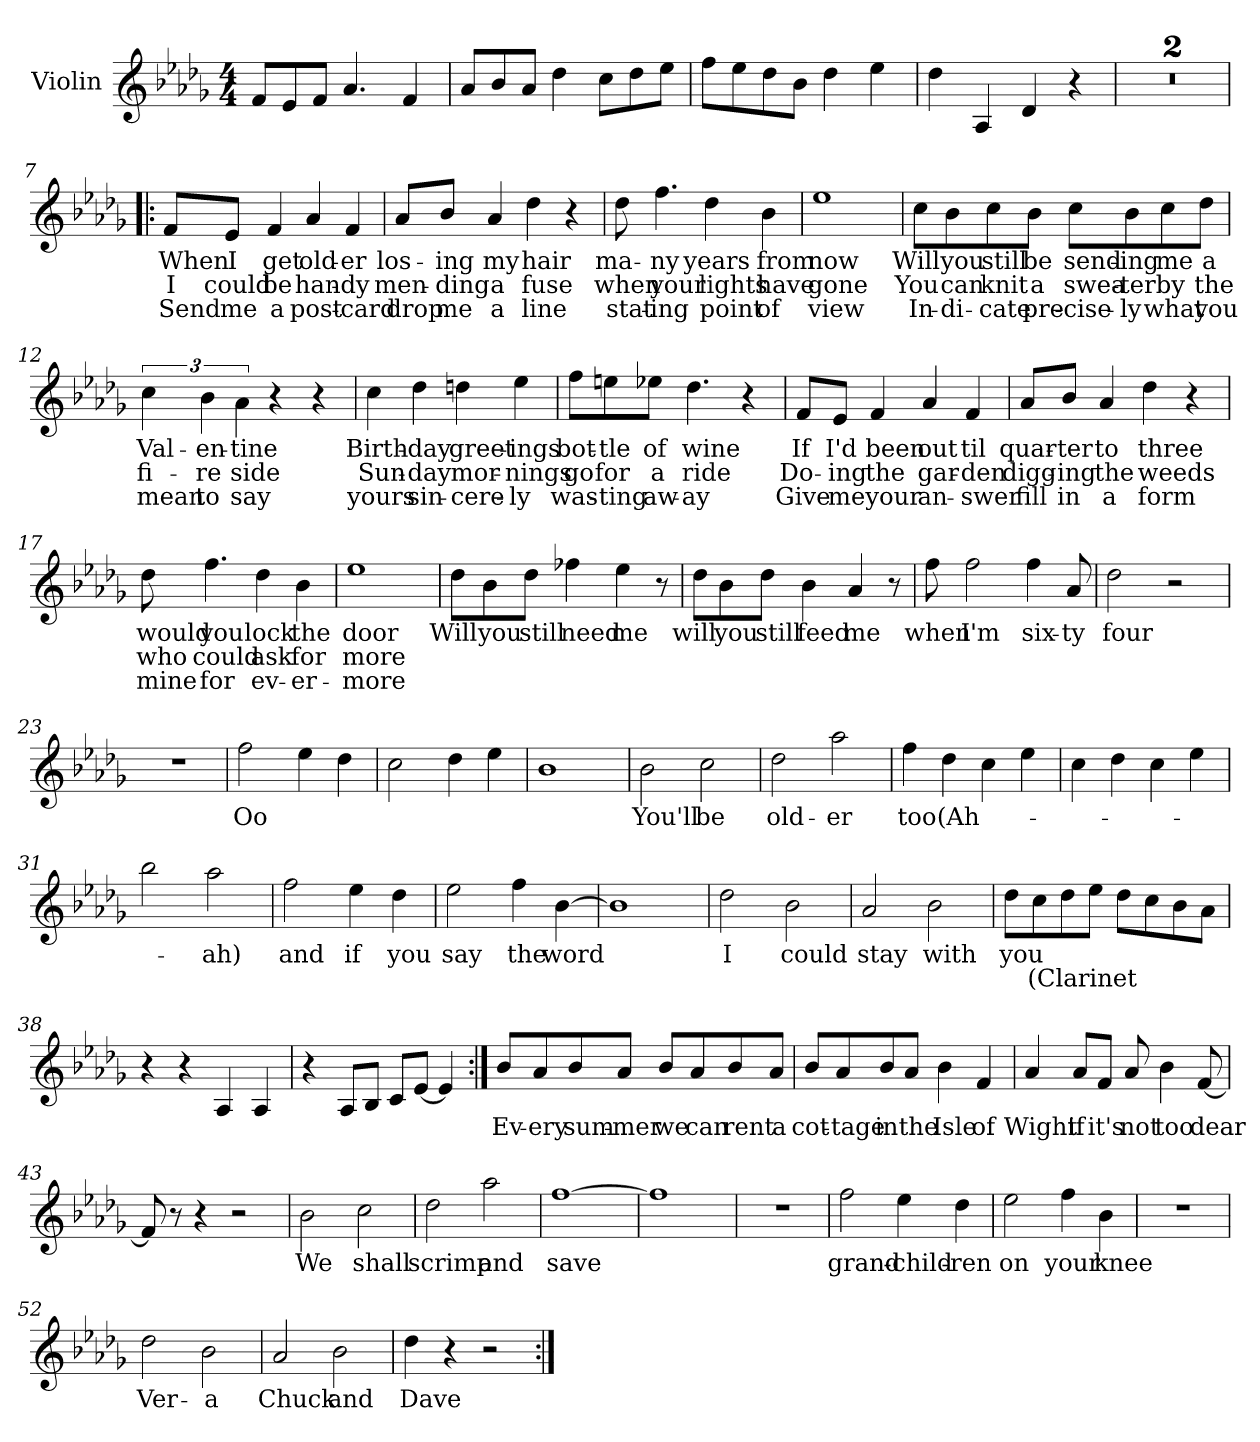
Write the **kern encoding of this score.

**kern	**text	**text	**text
*part1	*part1	*part1	*part1
*staff1	*staff1	*staff1	*staff1
*I"Violin	*	*	*
*I'Vln	*	*	*
*clefG2	*	*	*
*k[b-e-a-d-g-]	*	*	*
*D-:	*	*	*
*M4/4	*	*	*
=1	=1	=1	=1
8f/L	.	.	.
8e-/	.	.	.
8f/J	.	.	.
4.a-/	.	.	.
4f/	.	.	.
=2	=2	=2	=2
8a-/L	.	.	.
8b-\	.	.	.
8a-/J	.	.	.
4dd-\	.	.	.
8cc\L	.	.	.
8dd-\	.	.	.
8ee-\J	.	.	.
=3	=3	=3	=3
8ff\L	.	.	.
8ee-\	.	.	.
8dd-\	.	.	.
8b-\J	.	.	.
4dd-\	.	.	.
4ee-\	.	.	.
=4	=4	=4	=4
4dd-\	.	.	.
4A-/	.	.	.
4d-/	.	.	.
4r	.	.	.
!!LO:LB:g=z
=5	=5	=5	=5
1r	.	.	.
=6	=6	=6	=6
1r	.	.	.
=7!|:	=7!|:	=7!|:	=7!|:
8f/L	When	I	Send
8e-/J	I	could	me
4f/	get	be	a
4a-/	old-	han-	post-
4f/	-er	-dy	-card
=8	=8	=8	=8
8a-/L	los-	men-	drop
8b-\J	-ing	-ding	me
4a-/	my	a	a
4dd-\	hair	fuse	line
4r	.	.	.
=9	=9	=9	=9
8dd-\	ma-	when	stat-
4.ff\	-ny	your	-ing
4dd-\	years	lights	point
4b-\	from	have	of
=10	=10	=10	=10
1ee-	now	gone	view
!!LO:LB:g=z
=11	=11	=11	=11
8cc\L	Will	You	In-
8b-\	you	can	-di-
8cc\	still	knit	-cate
8b-\J	be	a	pre-
8cc\L	send-	swea-	-cise-
8b-\	-ing	-ter	-ly
8cc\	me	by	what
8dd-\J	a	the	you
=12	=12	=12	=12
6cc\	Val-	fi-	mean
6b-\	-en-	re	to
6a-\	-tine	side	say
4r	.	.	.
4r	.	.	.
=13	=13	=13	=13
4cc\	Birth-	Sun-	yours
4dd-\	-day	-day	sin-
4ddn\	greet-	mor-	-cere-
4ee-\	-ings	nings	-ly
=14	=14	=14	=14
8ff\L	bot-	go	was-
8een\	-tle	for	-ting
8ee-X\J	of	a	aw-
4.dd-\	wine	ride	-ay
4r	.	.	.
!!LO:LB:g=z
=15	=15	=15	=15
8f/L	If	Do-	Give
8e-/J	I'd	-ing	me
4f/	been	the	your
4a-/	out	gar-	an-
4f/	til	-den	-swer
=16	=16	=16	=16
8a-/L	quar-	digg-	fill
8b-\J	-ter	-ing	in
4a-/	to	the	a
4dd-\	three	weeds	form
4r	.	.	.
=17	=17	=17	=17
8dd-\	would	who	mine
4.ff\	you	could	for
4dd-\	lock	ask	ev-
4b-\	the	for	-er-
=18	=18	=18	=18
1ee-	door	more	-more
!!LO:LB:g=z
=19	=19	=19	=19
8dd-\L	Will	.	.
8b-\	you	.	.
8dd-\J	still	.	.
4ff-X\	need	.	.
4ee-\	me	.	.
8r	.	.	.
=20	=20	=20	=20
8dd-\L	will	.	.
8b-\	you	.	.
8dd-\J	still	.	.
4b-\	feed	.	.
4a-/	me	.	.
8r	.	.	.
=21	=21	=21	=21
8ff\	when	.	.
2ff\	I'm	.	.
4ff\	six-	.	.
8a-/	-ty	.	.
=22	=22	=22	=22
2dd-\	four	.	.
2r	.	.	.
!!LO:LB:g=z
=23	=23	=23	=23
1r	.	.	.
=24	=24	=24	=24
2ff\	Oo	.	.
4ee-\	.	.	.
4dd-\	.	.	.
=25	=25	=25	=25
2cc\	.	.	.
4dd-\	.	.	.
4ee-\	.	.	.
=26	=26	=26	=26
1b-	.	.	.
=27	=27	=27	=27
2b-\	You'll	.	.
2cc\	be	.	.
=28	=28	=28	=28
2dd-\	old-	.	.
2aa-\	-er	.	.
=29	=29	=29	=29
4ff\	too	.	.
4dd-\	(Ah-	.	.
4cc\	.	.	.
4ee-\	.	.	.
=30	=30	=30	=30
4cc\	.	.	.
4dd-\	.	.	.
4cc\	.	.	.
4ee-\	.	.	.
=31	=31	=31	=31
2bb-\	.	.	.
2aa-\	-ah)	.	.
!!LO:LB:g=z
=32	=32	=32	=32
2ff\	and	.	.
4ee-\	if	.	.
4dd-\	you	.	.
=33	=33	=33	=33
2ee-\	say	.	.
4ff\	the	.	.
[4b-\	word	.	.
=34	=34	=34	=34
1b-]	.	.	.
=35	=35	=35	=35
2dd-\	I	.	.
2b-\	could	.	.
=36	=36	=36	=36
2a-/	stay	.	.
2b-\	with	.	.
=37	=37	=37	=37
8dd-\L	you	.	.
8cc\	.	(Clarinet	.
8dd-\	.	.	.
8ee-\J	.	.	.
8dd-\L	.	.	.
8cc\	.	.	.
8b-\	.	.	.
8a-/J	.	.	.
=38	=38	=38	=38
4r	.	.	.
4r	.	.	.
4A-/	.	.	.
4A-/	.	.	.
=39	=39	=39	=39
4r	.	.	.
8A-/L	.	.	.
8B-/J	.	.	.
8c/L	.	.	.
[8e-/J	.	.	.
4e-/]	.	.	.
!!LO:PB:g=z
=40:|!	=40:|!	=40:|!	=40:|!
8b-\L	Ev-	.	.
8a-/	-ery	.	.
8b-\	sum-	.	.
8a-/J	-mer	.	.
8b-\L	we	.	.
8a-/	can	.	.
8b-\	rent	.	.
8a-/J	a	.	.
=41	=41	=41	=41
8b-\L	cot-	.	.
8a-/	-tage	.	.
8b-\	in	.	.
8a-/J	the	.	.
4b-\	Isle	.	.
4f/	of	.	.
=42	=42	=42	=42
4a-/	Wight	.	.
8a-/L	if	.	.
8f/J	it's	.	.
8a-/	not	.	.
4b-\	too	.	.
[8f/	dear	.	.
=43	=43	=43	=43
8f/]	.	.	.
8r	.	.	.
4r	.	.	.
2r	.	.	.
=44	=44	=44	=44
2b-\	We	.	.
2cc\	shall	.	.
=45	=45	=45	=45
2dd-\	scrimp	.	.
2aa-\	and	.	.
=46	=46	=46	=46
[1ff	save	.	.
=47	=47	=47	=47
1ff]	.	.	.
!!LO:LB:g=z
=48	=48	=48	=48
1r	.	.	.
=49	=49	=49	=49
2ff\	grand-	.	.
4ee-\	-child-	.	.
4dd-\	-ren	.	.
=50	=50	=50	=50
2ee-\	on	.	.
4ff\	your	.	.
4b-\	knee	.	.
=51	=51	=51	=51
1r	.	.	.
=52	=52	=52	=52
2dd-\	Ver-	.	.
2b-\	-a	.	.
=53	=53	=53	=53
2a-/	Chuck	.	.
2b-\	and	.	.
=54	=54	=54	=54
4dd-\	Dave	.	.
4r	.	.	.
2r	.	.	.
=:|!	=:|!	=:|!	=:|!
*-	*-	*-	*-
